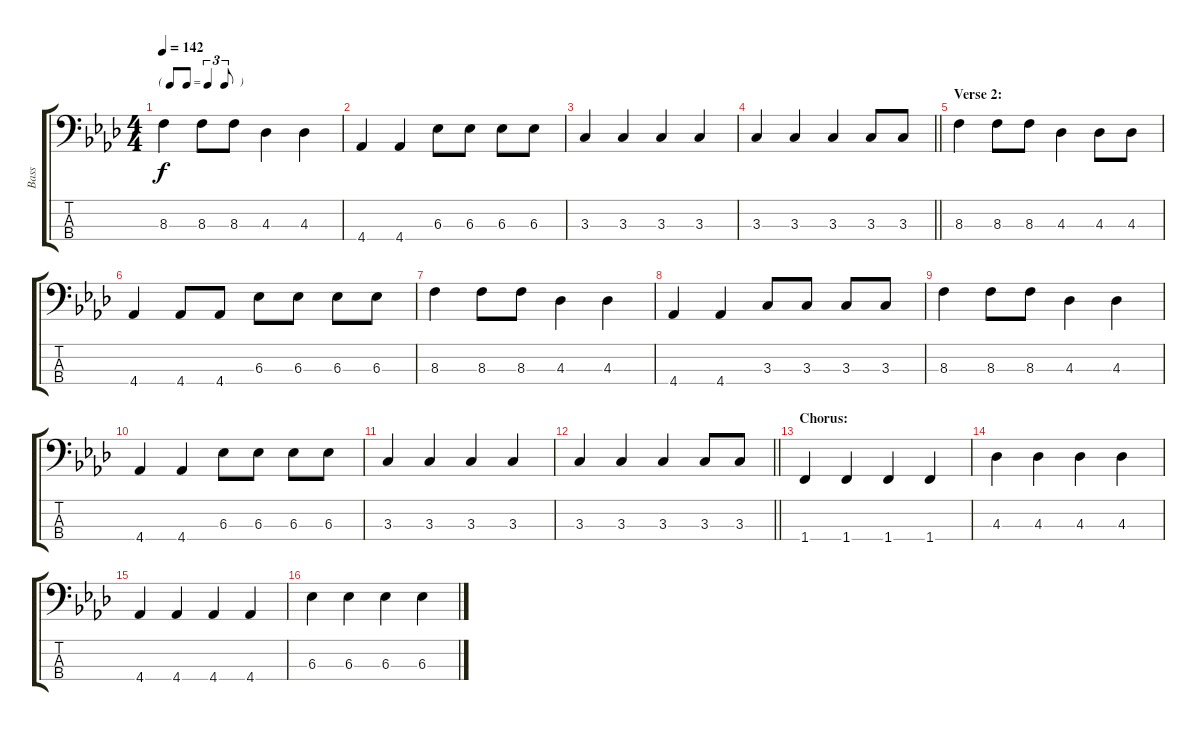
\track ("Bass" "Bass") {instrument electricbassfinger}
\staff {score tabs}
\tuning (G2 D2 A1 E1) {hide}
\ts (4 4)
\tf triplet8th
\tempo 142
\clef f4
\ks ab
8.3.4{dy f} 8.3.8 8.3.8 4.3.4 4.3.4 |
4.4.4 4.4.4 6.3.8 6.3.8 6.3.8 6.3.8 |
3.3.4 3.3.4 3.3.4 3.3.4 |
\barLineRight lightlight
3.3.4 3.3.4 3.3.4 3.3.8 3.3.8 |
\section ("" "Verse 2:")
8.3.4 8.3.8 8.3.8 4.3.4 4.3.8 4.3.8 |
4.4.4 4.4.8 4.4.8 6.3.8 6.3.8 6.3.8 6.3.8 |
8.3.4 8.3.8 8.3.8 4.3.4 4.3.4 |
4.4.4 4.4.4 3.3.8 3.3.8 3.3.8 3.3.8 |
8.3.4 8.3.8 8.3.8 4.3.4 4.3.4 |
4.4.4 4.4.4 6.3.8 6.3.8 6.3.8 6.3.8 |
3.3.4 3.3.4 3.3.4 3.3.4 |
\barLineRight lightlight
3.3.4 3.3.4 3.3.4 3.3.8 3.3.8 |
\section ("" "Chorus:")
1.4.4 1.4.4 1.4.4 1.4.4 |
4.3.4 4.3.4 4.3.4 4.3.4 |
4.4.4 4.4.4 4.4.4 4.4.4 |
6.3.4 6.3.4 6.3.4 6.3.4
